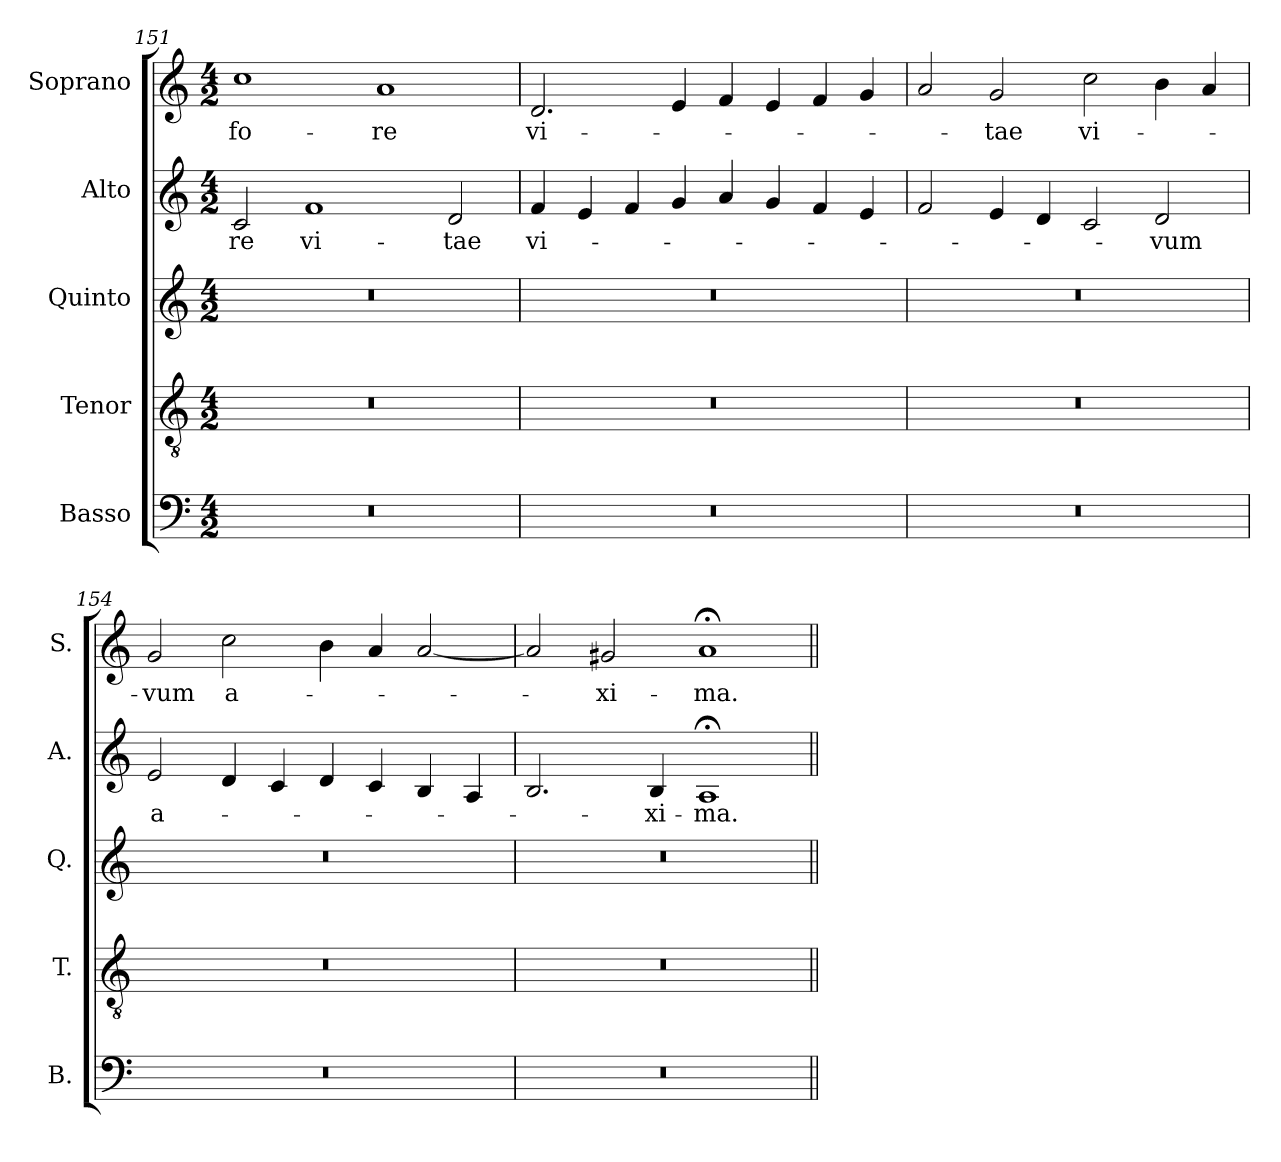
**kern	**kern	**kern	**kern	**text	**kern	**text
*part5	*part4	*part3	*part2	*part2	*part1	*part1
*staff5	*staff4	*staff3	*staff2	*staff2	*staff1	*staff1
*I"Basso	*I"Tenor	*I"Quinto	*I"Alto	*	*I"Soprano	*
*I'B.	*I'T.	*I'Q.	*I'A.	*	*I'S.	*
*clefF4	*clefGv2	*clefG2	*clefG2	*	*clefG2	*
*	*ITrd7c12	*	*	*	*	*
*k[]	*k[]	*k[]	*k[]	*	*k[]	*
*C:	*C:	*C:	*C:	*	*C:	*
*M4/2	*M4/2	*M4/2	*M4/2	*	*M4/2	*
=151	=151	=151	=151	=151	=151	=151
!LO:N:vis=1	!LO:N:vis=1	!LO:N:vis=1	!	!	!	!
!	!	!	!	!LO:LY:b:color=#000000	!	!
!	!	!	!	!	!	!LO:LY:b:color=#000000
0r	0r	0r	2ci/	-re	1cci	fo-
!	!	!	!	!LO:LY:b:color=#000000	!	!
.	.	.	1fi	vi-	.	.
!	!	!	!	!	!	!LO:LY:b:color=#000000
.	.	.	.	.	1ai	-re
!	!	!	!	!LO:LY:b:color=#000000	!	!
.	.	.	2di/	-tae	.	.
=152	=152	=152	=152	=152	=152	=152
!LO:N:vis=1	!LO:N:vis=1	!LO:N:vis=1	!	!	!	!
!	!	!	!	!LO:LY:b:color=#000000	!	!
!	!	!	!	!	!	!LO:LY:b:color=#000000
0r	0r	0r	4fi/	vi-	2.di/	vi-
.	.	.	4ei/	.	.	.
.	.	.	4fi/	.	.	.
.	.	.	4gi/	.	4ei/	.
.	.	.	4ai/	.	4fi/	.
.	.	.	4gi/	.	4ei/	.
.	.	.	4fi/	.	4fi/	.
.	.	.	4ei/	.	4gi/	.
=153	=153	=153	=153	=153	=153	=153
!LO:N:vis=1	!LO:N:vis=1	!LO:N:vis=1	!	!	!	!
0r	0r	0r	2fi/	.	2ai/	.
!	!	!	!	!	!	!LO:LY:b:color=#000000
.	.	.	4ei/	.	2gi/	-tae
.	.	.	4di/	.	.	.
!	!	!	!	!	!	!LO:LY:b:color=#000000
.	.	.	2ci/	.	2cci\	vi-
!	!	!	!	!LO:LY:b:color=#000000	!	!
.	.	.	2di/	-vum	4bi\	.
.	.	.	.	.	4ai/	.
=154	=154	=154	=154	=154	=154	=154
!LO:N:vis=1	!LO:N:vis=1	!LO:N:vis=1	!	!	!	!
!	!	!	!	!LO:LY:b:color=#000000	!	!
!	!	!	!	!	!	!LO:LY:b:color=#000000
0r	0r	0r	2ei/	a-	2gi/	-vum
!	!	!	!	!	!	!LO:LY:b:color=#000000
.	.	.	4di/	.	2cci\	a-
.	.	.	4ci/	.	.	.
.	.	.	4di/	.	4bi\	.
.	.	.	4ci/	.	4ai/	.
.	.	.	4Bi/	.	[2ai/	.
.	.	.	4Ai/	.	.	.
=155	=155	=155	=155	=155	=155	=155
!LO:N:vis=1	!LO:N:vis=1	!LO:N:vis=1	!	!	!	!
0r	0r	0r	2.Bi/	.	2ai/]	.
!	!	!	!	!	!	!LO:LY:b:color=#000000
.	.	.	.	.	2g#Xi/	-xi-
!	!	!	!	!LO:LY:b:color=#000000	!	!
.	.	.	4Bi/	-xi-	.	.
!	!	!	!	!LO:LY:b:color=#000000	!	!
!	!	!	!	!	!	!LO:LY:b:color=#000000
.	.	.	1A;i	-ma.	1a;i	-ma.
=||	=||	=||	=||	=||	=||	=||
*-	*-	*-	*-	*-	*-	*-
